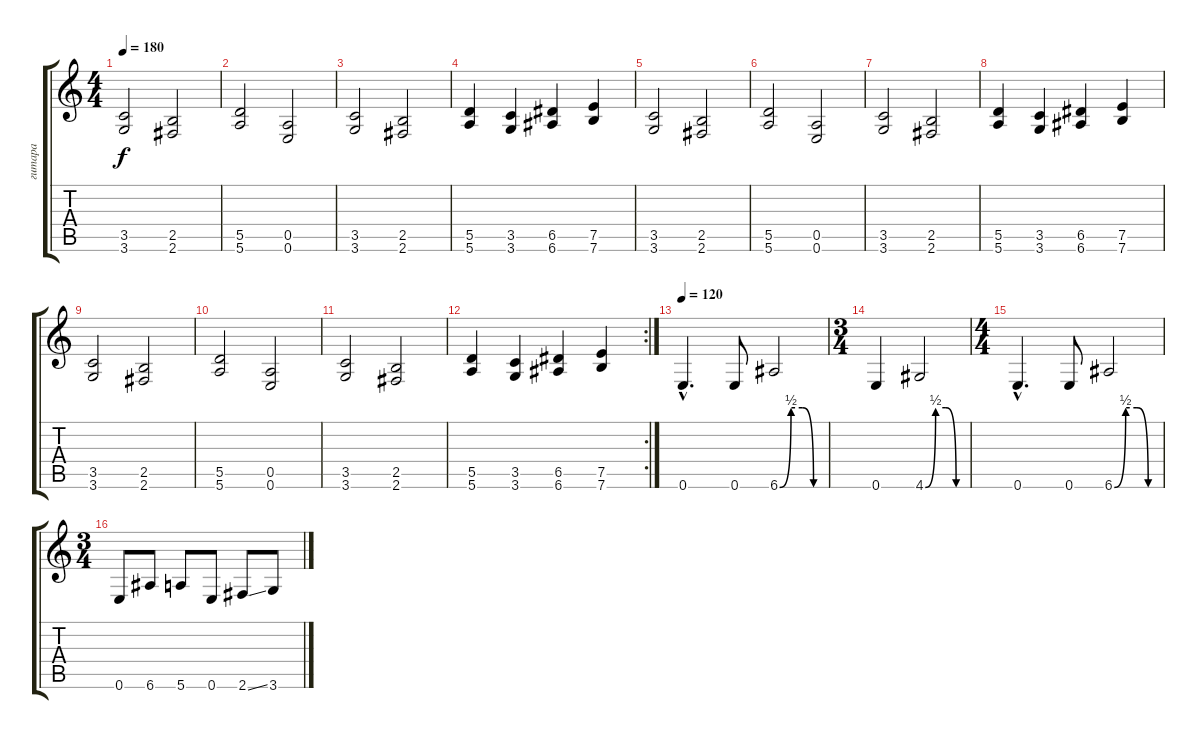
\track ("гитара" "гитара") {instrument overdrivenguitar}
\staff {score tabs}
\tuning (E4 B3 G3 D3 A2 E2) {hide}
\ts (4 4)
\tempo 180
\clef g2
\ks c
(3.5 3.6).2{dy f} (2.5 2.6).2 |
(5.5 5.6).2 (0.5 0.6).2 |
(3.5 3.6).2 (2.5 2.6).2 |
(5.5 5.6).4 (3.5 3.6).4 (6.5 6.6).4 (7.5 7.6).4 |
(3.5 3.6).2 (2.5 2.6).2 |
(5.5 5.6).2 (0.5 0.6).2 |
(3.5 3.6).2 (2.5 2.6).2 |
(5.5 5.6).4 (3.5 3.6).4 (6.5 6.6).4 (7.5 7.6).4 |
(3.5 3.6).2 (2.5 2.6).2 |
(5.5 5.6).2 (0.5 0.6).2 |
(3.5 3.6).2 (2.5 2.6).2 |
\rc 2
(5.5 5.6).4 (3.5 3.6).4 (6.5 6.6).4 (7.5 7.6).4 |
\tempo 120
0.6{hac}.4{d} 0.6.8 6.6{be (custom 0 0 15 2 30 2 45 0 60 0)}.2 |
\ts (3 4)
0.6.4 4.6{be (custom 0 0 15 2 30 2 45 0 60 0)}.2 |
\ts (4 4)
0.6{hac}.4{d} 0.6.8 6.6{be (custom 0 0 15 2 30 2 45 0 60 0)}.2 |
\ts (3 4)
0.6.8 6.6.8 5.6.8 0.6.8 2.6{ss}.8 3.6.8
